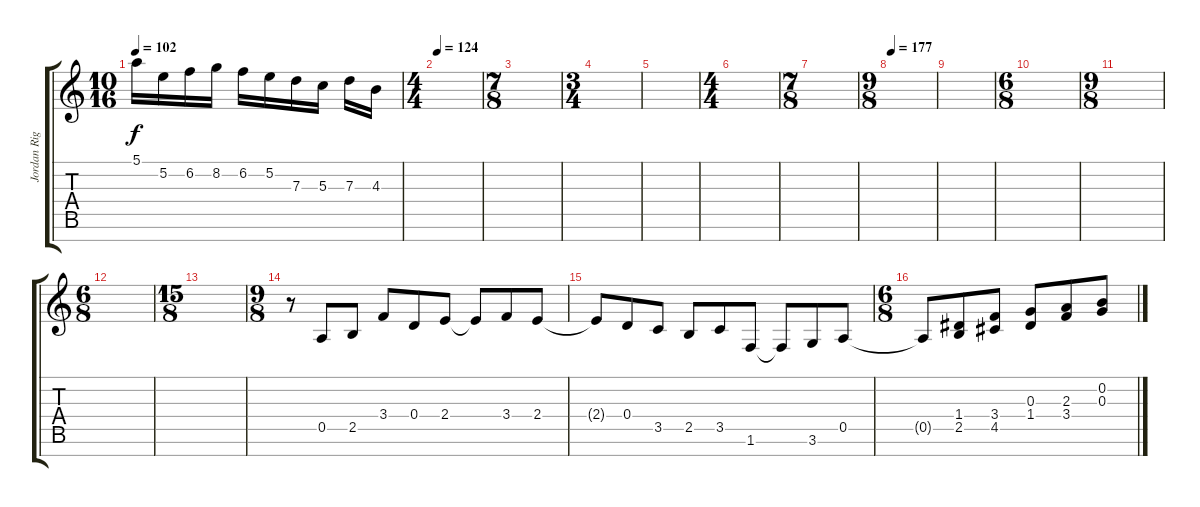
\track ("Jordan Right Hand" "Jordan Rig") {instrument fx1rain}
\staff {score tabs}
\tuning (E5 B4 G4 D4 A3 E3 B2) {hide}
\ts (10 16)
\tempo 102
\clef g2
\ks c
5.1.16{dy f} 5.2.16 6.2.16 8.2.16 6.2.16 5.2.16 7.3.16 5.3.16 7.3.16 4.3.16 |
\ts (4 4)
\tempo 124
|
\ts (7 8)
|
\ts (3 4)
|
|
\ts (4 4)
|
\ts (7 8)
|
\ts (9 8)
\tempo 177
|
|
\ts (6 8)
|
\ts (9 8)
|
\ts (6 8)
|
\ts (15 8)
|
\ts (9 8)
r.8 0.5.8 2.5.8 3.4.8 0.4.8 2.4.8 2.4{t}.8 3.4.8 2.4.8 |
2.4{t}.8 0.4.8 3.5.8 2.5.8 3.5.8 1.6.8 1.6{t}.8 3.6.8 0.5.8 |
\ts (6 8)
0.5{t}.8 (1.4 2.5).8 (3.4 4.5).8 (0.3 1.4).8 (2.3 3.4).8 (0.2 0.3).8
